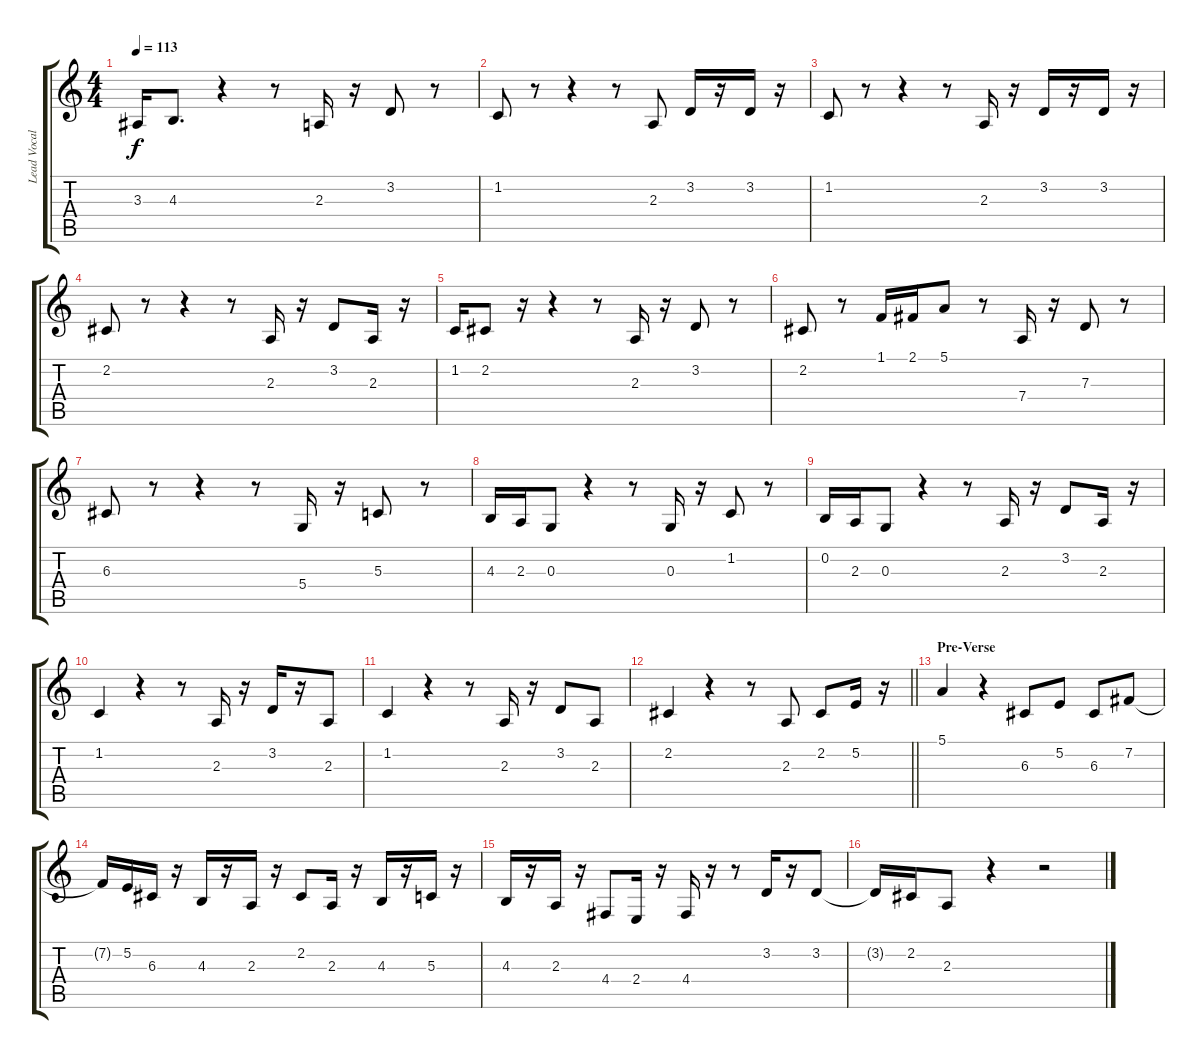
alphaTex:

\track ("Lead Vocal          " "Lead Vocal") {instrument synthbrass2}
\staff {score tabs}
\tuning (E4 B3 G3 D3 A2 E2) {hide}
\ts (4 4)
\tempo 113
\clef g2
\ks c
3.3.16{dy f} 4.3.8{d} r.4 r.8 2.3.16 r.16 3.2.8 r.8 |
1.2.8 r.8 r.4 r.8 2.3.8 3.2.16 r.16 3.2.16 r.16 |
1.2.8 r.8 r.4 r.8 2.3.16 r.16 3.2.16 r.16 3.2.16 r.16 |
2.2.8 r.8 r.4 r.8 2.3.16 r.16 3.2.8 2.3.16 r.16 |
1.2.16 2.2.8 r.16 r.4 r.8 2.3.16 r.16 3.2.8 r.8 |
2.2.8 r.8 1.1.16 2.1.16 5.1.8 r.8 7.4.16 r.16 7.3.8 r.8 |
6.3.8 r.8 r.4 r.8 5.4.16 r.16 5.3.8 r.8 |
4.3.16 2.3.16 0.3.8 r.4 r.8 0.3.16 r.16 1.2.8 r.8 |
0.2.16 2.3.16 0.3.8 r.4 r.8 2.3.16 r.16 3.2.8 2.3.16 r.16 |
1.2.4 r.4 r.8 2.3.16 r.16 3.2.16 r.16 2.3.8 |
1.2.4 r.4 r.8 2.3.16 r.16 3.2.8 2.3.8 |
\barLineRight lightlight
2.2.4 r.4 r.8 2.3.8 2.2.8 5.2.16 r.16 |
\section ("" "Pre-Verse")
5.1.4 r.4 6.3.8 5.2.8 6.3.8 7.2.8 |
7.2{t}.16 5.2.16 6.3.16 r.16 4.3.16 r.16 2.3.16 r.16 2.2.8 2.3.16 r.16 4.3.16 r.16 5.3.16 r.16 |
4.3.16 r.16 2.3.16 r.16 4.4.8 2.4.16 r.16 4.4.16 r.16 r.8 3.2.16 r.16 3.2.8 |
3.2{t}.16 2.2.16 2.3.8 r.4 r.2
